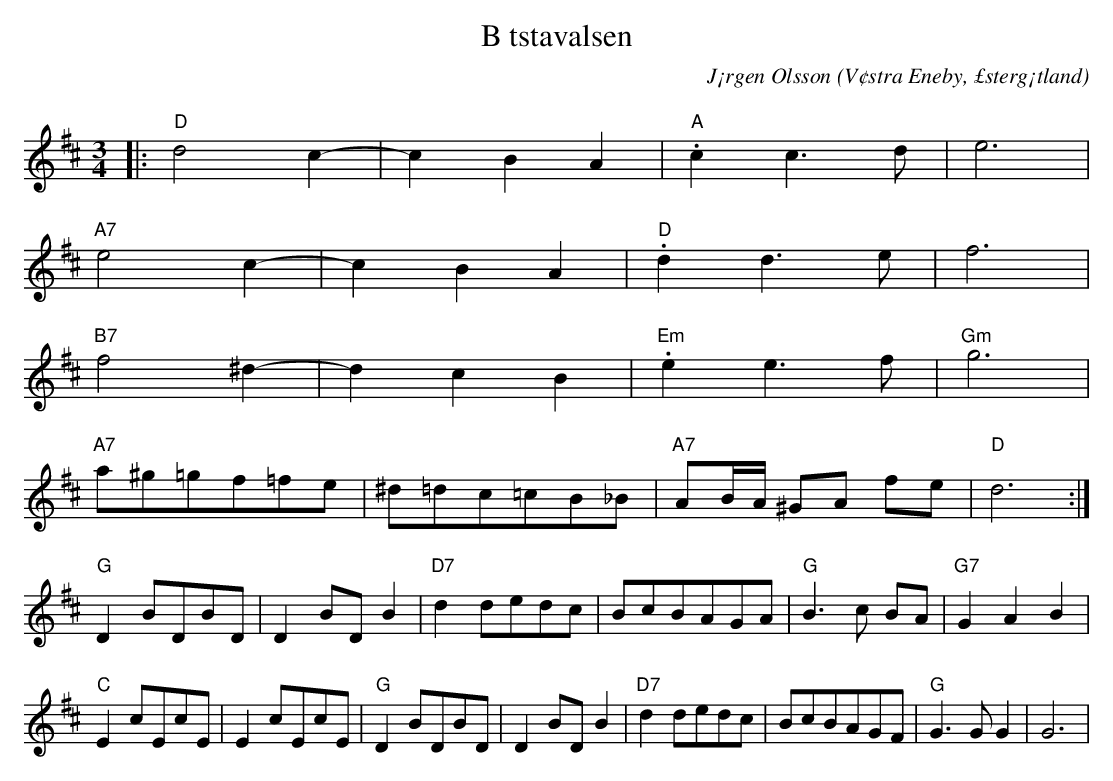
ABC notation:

X:1
T:B tstavalsen
C:J¡rgen Olsson
O:V¢stra Eneby, £sterg¡tland
Q:160
M:3/4
L:1/8
K:D
|:"D"d4 c2-|c2B2A2 |"A".c2 c3 d|e6 |
"A7" e4 c2-|c2B2A2 |"D".d2 d3 e|f6 |
"B7"f4 ^d2-|d2c2B2 |"Em".e2 e3 f|"Gm"g6 |
"A7" a^g=gf=fe|^d=dc=cB_B|"A7"AB/2A/2 ^GA fe|"D"d6 :|]
"G" D2 BDBD |D2 BD B2 |"D7"d2 dedc| BcBAGA|"G"B3 c BA|"G7" G2A2B2|
"C"E2 cEcE |E2 cEcE|"G" D2 BDBD |D2 BD B2 |"D7"d2 dedc| BcBAGF|"G" G3 G G2| G6 |
